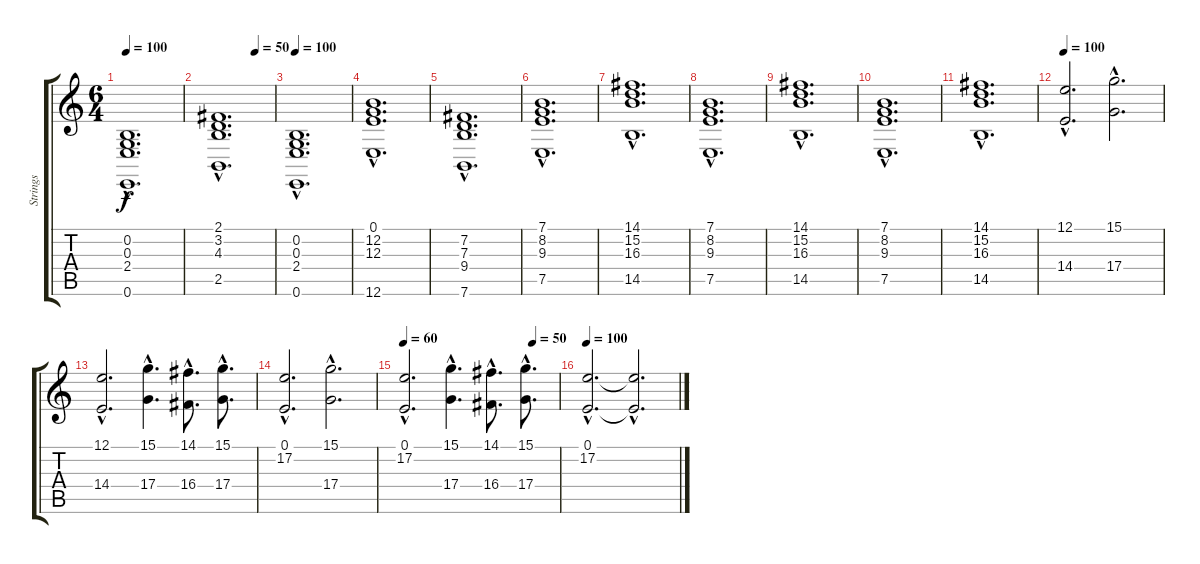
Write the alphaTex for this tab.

\track ("Strings" "Strings") {instrument stringensemble1}
\staff {score tabs}
\tuning (E4 B3 G3 D3 A2 E2) {hide}
\ts (6 4)
\tempo 100
\clef g2
\ks c
(0.2{hac} 0.3{hac} 2.4{hac} 0.6{hac}).1{d dy f volume 10} |
\tempo (50 0.6666666666666666)
(2.1{hac} 3.2{hac} 4.3{hac} 2.5{hac}).1{d} |
\tempo 100
(0.2{hac} 0.3{hac} 2.4{hac} 0.6{hac}).1{d volume 10} |
(0.1{hac} 12.2{hac} 12.3{hac} 12.6{hac}).1{d} |
(7.2{hac} 7.3{hac} 9.4{hac} 7.6{hac}).1{d} |
(7.1{hac} 8.2{hac} 9.3{hac} 7.5{hac}).1{d} |
(14.1{hac} 15.2{hac} 16.3{hac} 14.5{hac}).1{d} |
(7.1{hac} 8.2{hac} 9.3{hac} 7.5{hac}).1{d} |
(14.1{hac} 15.2{hac} 16.3{hac} 14.5{hac}).1{d} |
(7.1{hac} 8.2{hac} 9.3{hac} 7.5{hac}).1{d} |
(14.1{hac} 15.2{hac} 16.3{hac} 14.5{hac}).1{d} |
\tempo 100
(12.1{hac} 14.4{hac}).2{d volume 8 instrument stringensemble2} (15.1{hac} 17.4{hac}).2{d} |
(12.1{hac} 14.4{hac}).2{d volume 8} (15.1{hac} 17.4{hac}).4{d} (14.1{hac} 16.4{hac}).8{d} (15.1{hac} 17.4{hac}).8{d} |
(0.1{hac} 17.2{hac}).2{d volume 8 instrument stringensemble2} (15.1{hac} 17.4{hac}).2{d} |
\tempo 60
\tempo (50 0.8333333333333334)
(0.1{hac} 17.2{hac}).2{d volume 8 instrument stringensemble2} (15.1{hac} 17.4{hac}).4{d} (14.1{hac} 16.4{hac}).8{d} (15.1{hac} 17.4{hac}).8{d} |
\tempo 100
(0.1{hac} 17.2{hac}).2{d} (0.1{hac t} 17.2{hac t}).2{d volume 0}
